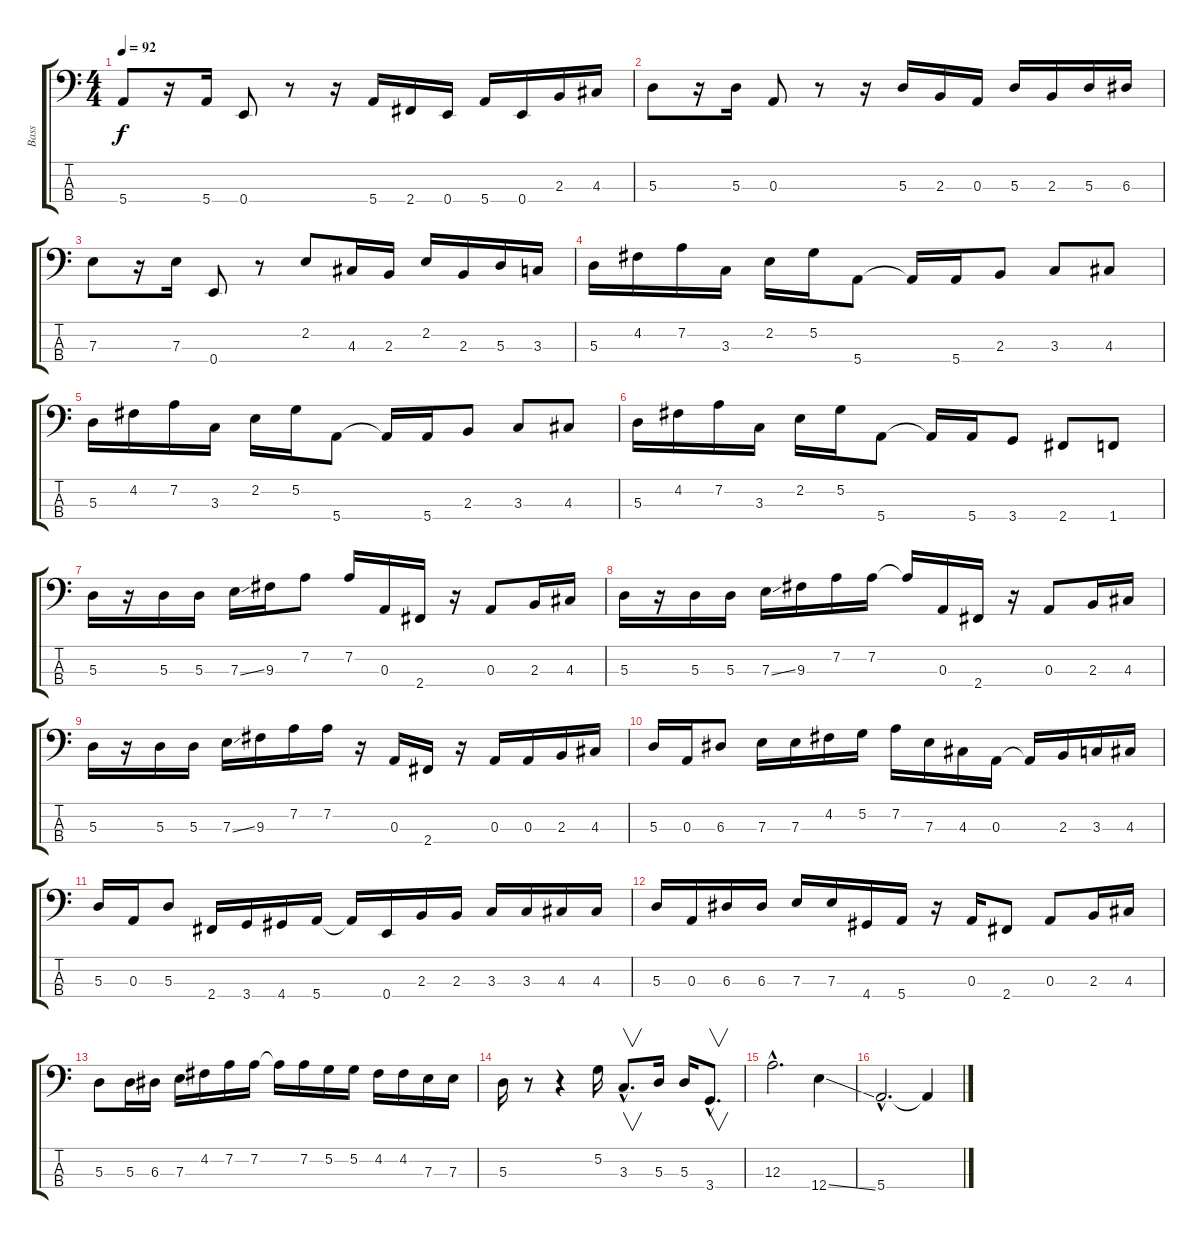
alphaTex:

\track ("Bass" "Bass") {instrument electricbasspick}
\staff {score tabs}
\tuning (G2 D2 A1 E1) {hide}
\ts (4 4)
\tempo 92
\clef f4
\ks c
5.4.8{dy f} r.16 5.4.16 0.4.8 r.8 r.16 5.4.16 2.4.16 0.4.16 5.4.16 0.4.16 2.3.16 4.3.16 |
5.3.8 r.16 5.3.16 0.3.8 r.8 r.16 5.3.16 2.3.16 0.3.16 5.3.16 2.3.16 5.3.16 6.3.16 |
7.3.8 r.16 7.3.16 0.4.8 r.8 2.2.8 4.3.16 2.3.16 2.2.16 2.3.16 5.3.16 3.3.16 |
5.3.16 4.2.16 7.2.16 3.3.16 2.2.16 5.2.16 5.4.8 5.4{t}.16 5.4.16 2.3.8 3.3.8 4.3.8 |
5.3.16 4.2.16 7.2.16 3.3.16 2.2.16 5.2.16 5.4.8 5.4{t}.16 5.4.16 2.3.8 3.3.8 4.3.8 |
5.3.16 4.2.16 7.2.16 3.3.16 2.2.16 5.2.16 5.4.8 5.4{t}.16 5.4.16 3.4.8 2.4.8 1.4.8 |
5.3.16 r.16 5.3.16 5.3.16 7.3{ss}.16 9.3.16 7.2.8 7.2.16 0.3.16 2.4.16 r.16 0.3.8 2.3.16 4.3.16 |
5.3.16 r.16 5.3.16 5.3.16 7.3{ss}.16 9.3.16 7.2.16 7.2.16 7.2{t}.16 0.3.16 2.4.16 r.16 0.3.8 2.3.16 4.3.16 |
5.3.16 r.16 5.3.16 5.3.16 7.3{ss}.16 9.3.16 7.2.16 7.2.16 r.16 0.3.16 2.4.16 r.16 0.3.16 0.3.16 2.3.16 4.3.16 |
5.3.16 0.3.16 6.3.8 7.3.16 7.3.16 4.2.16 5.2.16 7.2.16 7.3.16 4.3.16 0.3.16 0.3{t}.16 2.3.16 3.3.16 4.3.16 |
5.3.16 0.3.16 5.3.8 2.4.16 3.4.16 4.4.16 5.4.16 5.4{t}.16 0.4.16 2.3.16 2.3.16 3.3.16 3.3.16 4.3.16 4.3.16 |
5.3.16 0.3.16 6.3.16 6.3.16 7.3.16 7.3.16 4.4.16 5.4.16 r.16 0.3.16 2.4.8 0.3.8 2.3.16 4.3.16 |
5.3.8 5.3.16 6.3.16 7.3.16 4.2.16 7.2.16 7.2.16 7.2{t}.16 7.2.16 5.2.16 5.2.16 4.2.16 4.2.16 7.3.16 7.3.16 |
5.3.16 r.8 r.4 5.2.16 3.3{hac}.8{v d} 5.3.16 5.3.16 3.4{hac}.8{v d} |
12.3{hac}.2{d} 12.4{ss}.4 |
5.4{hac}.2{d} 5.4{t}.4
